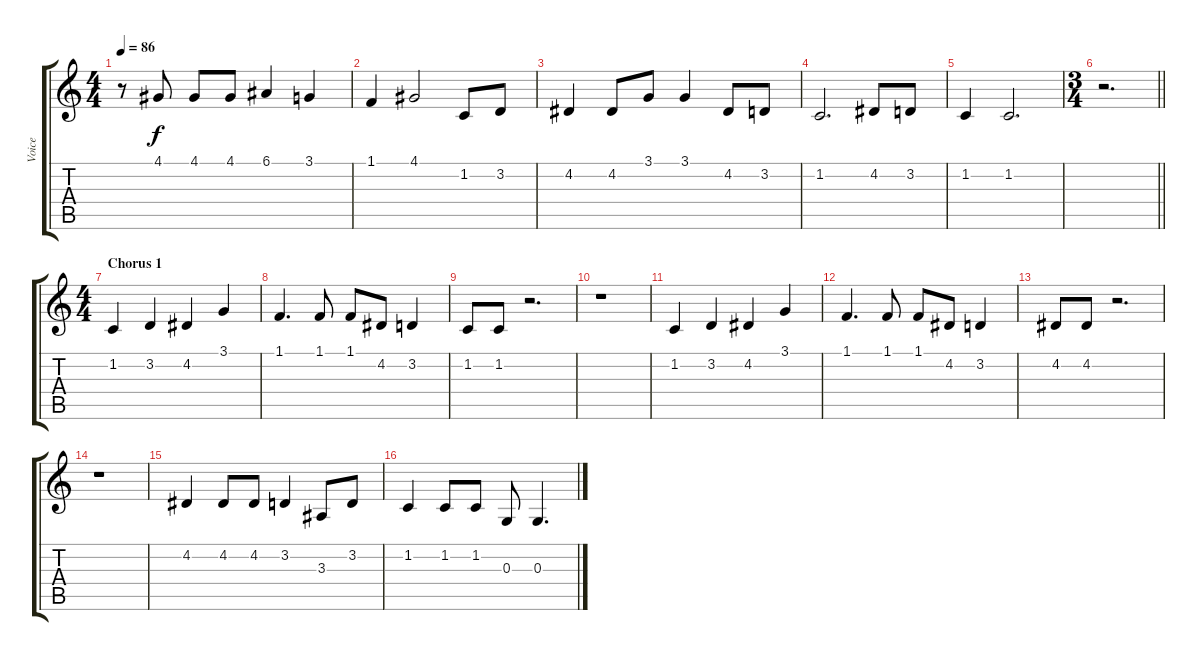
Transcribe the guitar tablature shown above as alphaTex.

\track ("Voice" "Voice") {instrument fx5brightness}
\staff {score tabs}
\tuning (E4 B3 G3 D3 A2 E2) {hide}
\ts (4 4)
\tempo 86
\clef g2
\ks c
r.8{dy f} 4.1.8 4.1.8 4.1.8 6.1.4 3.1.4 |
1.1.4 4.1.2 1.2.8 3.2.8 |
4.2.4 4.2.8 3.1.8 3.1.4 4.2.8 3.2.8 |
1.2.2{d} 4.2.8 3.2.8 |
1.2.4 1.2.2{d} |
\ts (3 4)
\barLineRight lightlight
r.2{d} |
\ts (4 4)
\section ("" "Chorus 1")
1.2.4 3.2.4 4.2.4 3.1.4 |
1.1.4{d} 1.1.8 1.1.8 4.2.8 3.2.4 |
1.2.8 1.2.8 r.2{d} |
r.1 |
1.2.4 3.2.4 4.2.4 3.1.4 |
1.1.4{d} 1.1.8 1.1.8 4.2.8 3.2.4 |
4.2.8 4.2.8 r.2{d} |
r.1 |
4.2.4 4.2.8 4.2.8 3.2.4 3.3.8 3.2.8 |
1.2.4 1.2.8 1.2.8 0.3.8 0.3.4{d}
